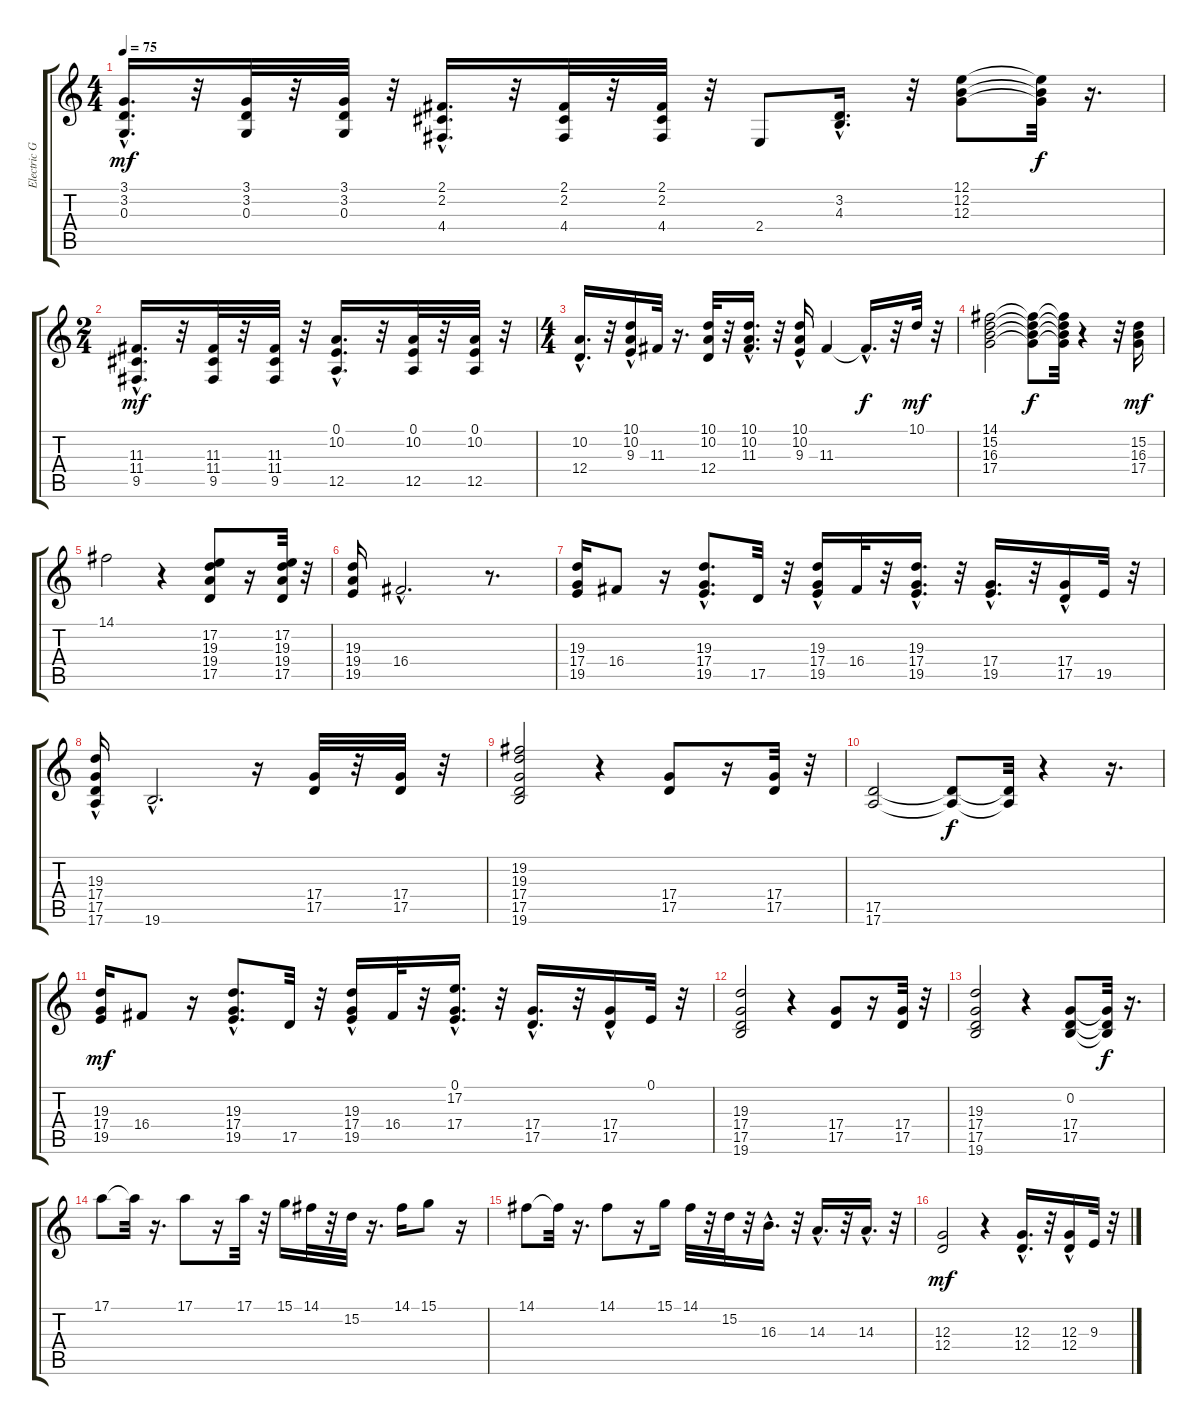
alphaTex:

\track ("Electric Guitar 5" "Electric G") {instrument lead8bassandlead}
\staff {score tabs}
\tuning (E4 B3 G3 D3 A2 E2) {hide}
\ts (4 4)
\tempo 75
\clef g2
\ks c
(3.1{hac} 3.2{hac} 0.3{hac}).16{d dy mf} r.32 (3.1 3.2 0.3).32 r.32 (3.1 3.2 0.3).32 r.32 (2.1{hac} 2.2{hac} 4.4{hac}).16{d} r.32 (2.1 2.2 4.4).32 r.32 (2.1 2.2 4.4).32 r.32 2.4.8 (3.2{hac} 4.3{hac}).16{d} r.32 (12.1 12.2 12.3).8 (12.1{t} 12.2{t} 12.3{t}).32{dy f} r.16{d} |
\ts (2 4)
(11.3{hac} 11.4{hac} 9.5{hac}).16{d dy mf} r.32 (11.3 11.4 9.5).32 r.32 (11.3 11.4 9.5).32 r.32 (0.1{hac} 10.2{hac} 12.5{hac}).16{d} r.32 (0.1 10.2 12.5).32 r.32 (0.1 10.2 12.5).32 r.32 |
\ts (4 4)
(10.2{hac} 12.4{hac}).16{d} r.32 (10.1{hac} 10.2{hac} 9.3).16 11.3.32 r.16{d} (10.1 10.2 12.4).32 r.32 (10.1{hac} 10.2{hac} 11.3{hac}).16{d} r.32 (10.1{hac} 10.2{hac} 9.3).16 11.3.4 11.3{hac t}.16{d dy f} r.32 10.1.32{dy mf} r.32 |
(14.1 15.2 16.3 17.4).2 (14.1{t} 15.2{t} 16.3{t} 17.4{t}).8{dy f} (14.1{t} 15.2{t} 16.3{t} 17.4{t}).32 r.4 r.32 (15.2 16.3 17.4).16{dy mf} |
14.1.2 r.4 (17.2 19.3 19.4 17.5).8 r.16 (17.2 19.3 19.4 17.5).32 r.32 |
(19.3 19.4 19.5).16 16.4{hac}.2{d} r.8{d} |
(19.3 17.4 19.5).16 16.4.8 r.16 (19.3 17.4 19.5{hac}).8{d} 17.5.32 r.32 (19.3{hac} 17.4{hac} 19.5).16 16.4.32 r.32 (19.3{hac} 17.4{hac} 19.5{hac}).16{d} r.32 (17.4{hac} 19.5{hac}).16{d} r.32 (17.4{hac} 17.5).16 19.5.32 r.32 |
(19.3{hac} 17.4{hac} 17.5{hac} 17.6).16 19.6{hac}.2{d} r.16 (17.4 17.5).32 r.32 (17.4 17.5).32 r.32 |
(19.2 19.3 17.4 17.5 19.6).2 r.4 (17.4 17.5).8 r.16 (17.4 17.5).32 r.32 |
(17.5 17.6).2 (17.5{t} 17.6{t}).8{dy f} (17.5{t} 17.6{t}).32 r.4 r.16{d} |
(19.3 17.4 19.5).16{dy mf} 16.4.8 r.16 (19.3 17.4 19.5{hac}).8{d} 17.5.32 r.32 (19.3{hac} 17.4{hac} 19.5).16 16.4.32 r.32 (0.1{hac} 17.2{hac} 17.4{hac}).16{d} r.32 (17.4{hac} 17.5{hac}).16{d} r.32 (17.4{hac} 17.5).16 0.1.32 r.32 |
(19.3 17.4 17.5 19.6).2 r.4 (17.4 17.5).8 r.16 (17.4 17.5).32 r.32 |
(19.3 17.4 17.5 19.6).2 r.4 (0.2 17.4 17.5).8 (0.2{t} 17.4{t} 17.5{t}).32{dy f} r.16{d} |
17.1.8 17.1{t}.32 r.16{d} 17.1.8 r.16 17.1.32 r.32 15.1.16 14.1.32 r.32 15.2.32 r.16{d} 14.1.16 15.1.8 r.16 |
14.1.8 14.1{t}.32 r.16{d} 14.1.8 r.16 15.1.16 14.1.32 r.32 15.2.32 r.32 16.3{hac}.16{d} r.32 14.3{hac}.16{d} r.32 14.3{hac}.16{d} r.32 |
(12.3 12.4).2{dy mf} r.4 (12.3{hac} 12.4{hac}).16{d} r.32 (12.3{hac} 12.4).16 9.3.32 r.32
